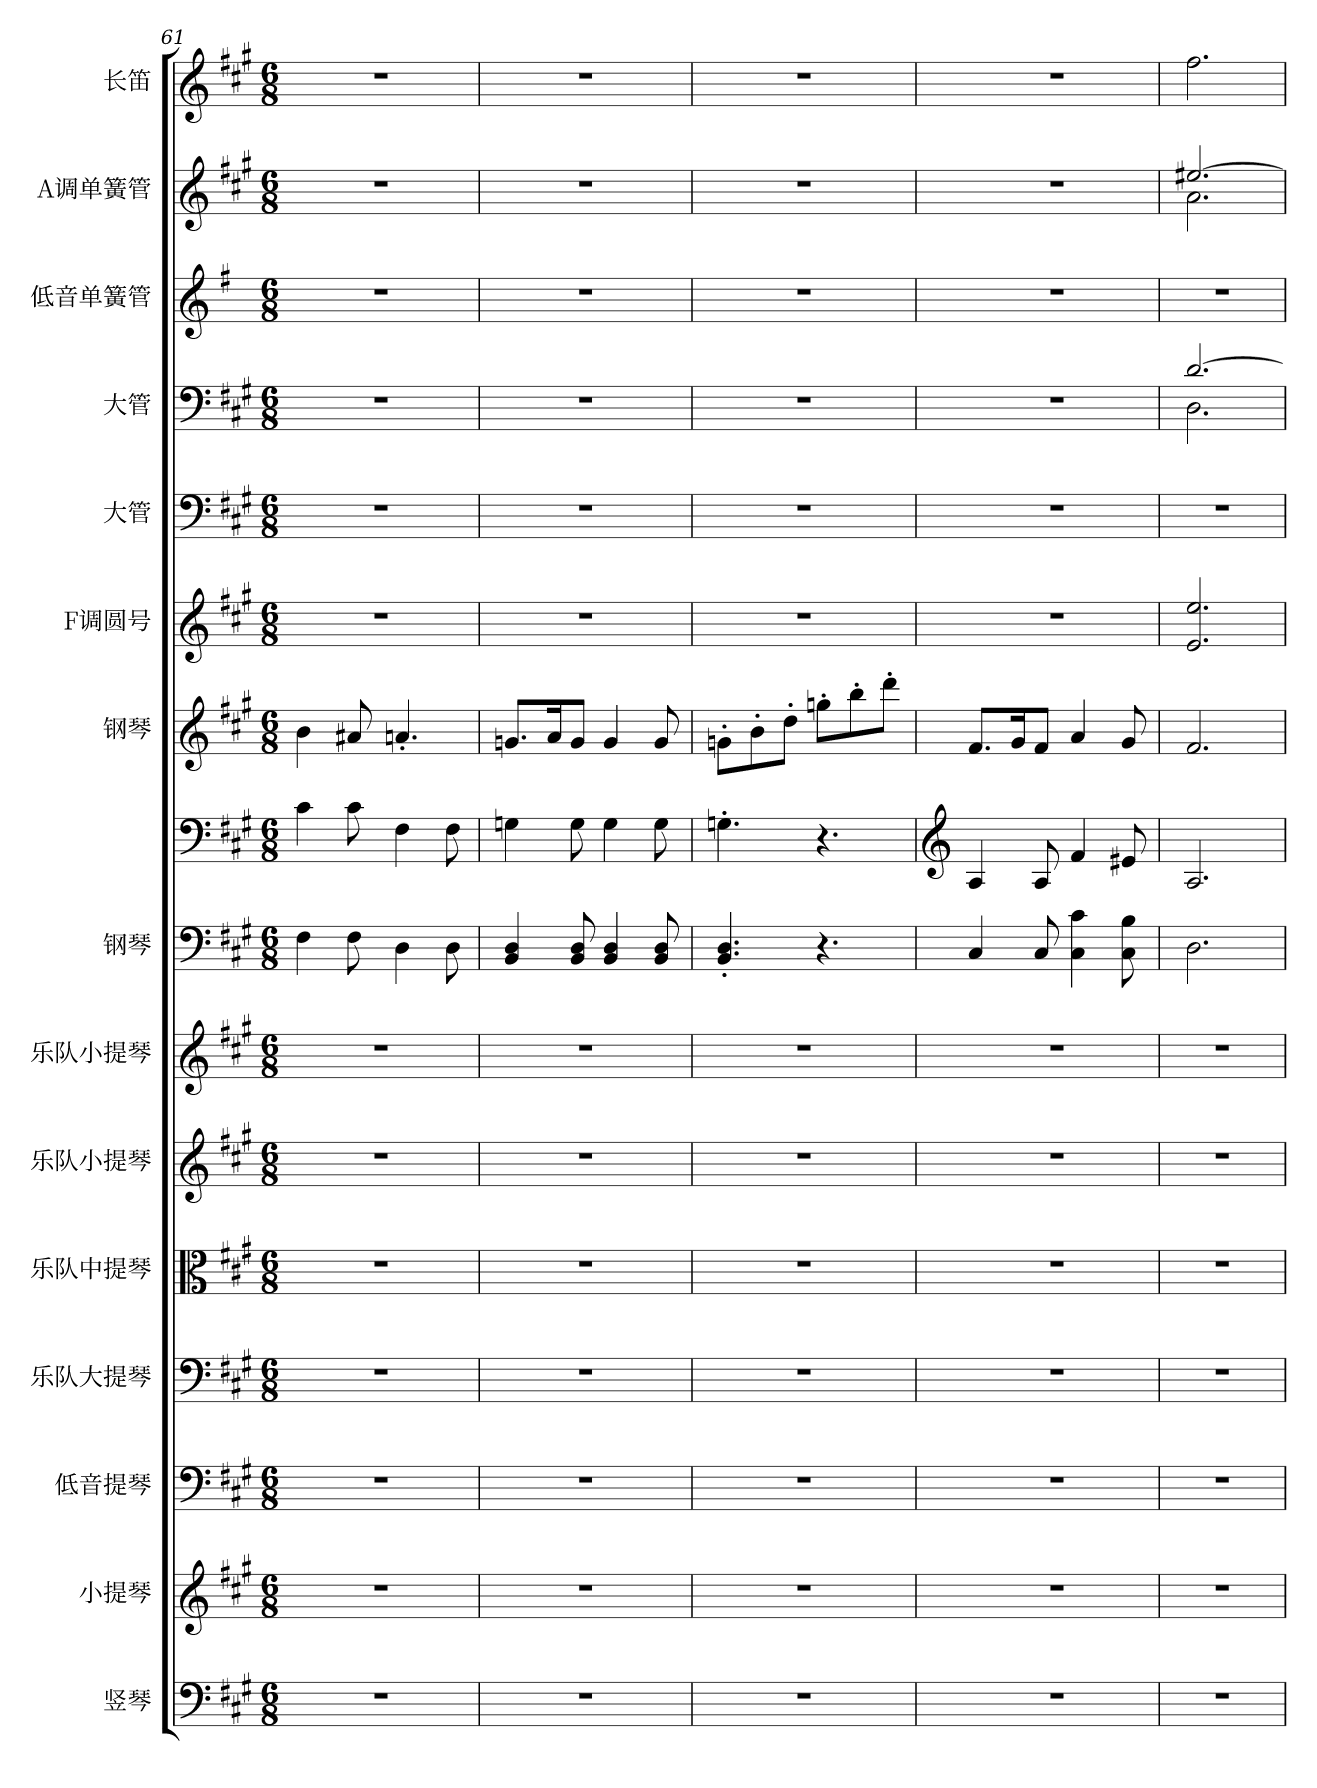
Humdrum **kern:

**kern	**kern	**kern	**kern	**kern	**kern	**kern	**kern	**kern	**kern	**kern	**kern	**kern	**kern	**kern	**kern
*part15	*part14	*part13	*part12	*part11	*part10	*part9	*part8	*part8	*part7	*part6	*part5	*part4	*part3	*part2	*part1
*staff16	*staff15	*staff14	*staff13	*staff12	*staff11	*staff10	*staff9	*staff8	*staff7	*staff6	*staff5	*staff4	*staff3	*staff2	*staff1
*I"竖琴	*I"小提琴	*I"低音提琴	*I"乐队大提琴	*I"乐队中提琴	*I"乐队小提琴	*I"乐队小提琴	*I"钢琴	*	*I"钢琴	*I"F调圆号	*I"大管	*I"大管	*I"低音单簧管	*I"A调单簧管	*I"长笛
!!LO:PB:g=z
*clefF4	*clefG2	*clefF4	*clefF4	*clefC3	*clefG2	*clefG2	*clefF4	*clefF4	*clefG2	*clefG2	*clefF4	*clefF4	*clefG2	*clefG2	*clefG2
*	*	*ITrd7c12	*	*	*	*	*	*	*	*ITrd4c7	*	*	*ITrd8c14	*ITrd2c3	*
*k[f#c#g#]	*k[f#c#g#]	*k[f#c#g#]	*k[f#c#g#]	*k[f#c#g#]	*k[f#c#g#]	*k[f#c#g#]	*k[f#c#g#]	*k[f#c#g#]	*k[f#c#g#]	*k[f#c#]	*k[f#c#g#]	*k[f#c#g#]	*k[f#]	*k[f#c#g#d#a#e#]	*k[f#c#g#]
*M6/8	*M6/8	*M6/8	*M6/8	*M6/8	*M6/8	*M6/8	*M6/8	*M6/8	*M6/8	*M6/8	*M6/8	*M6/8	*M6/8	*M6/8	*M6/8
=61	=61	=61	=61	=61	=61	=61	=61	=61	=61	=61	=61	=61	=61	=61	=61
2.r	2.r	2.r	2.r	2.r	2.r	2.r	4F#\	4c#\	4b\	2.r	2.r	2.r	2.r	2.r	2.r
.	.	.	.	.	.	.	8F#\	8c#\	8a#X/	.	.	.	.	.	.
.	.	.	.	.	.	.	4D\	4F#\	4.an'/	.	.	.	.	.	.
.	.	.	.	.	.	.	8D\	8F#\	.	.	.	.	.	.	.
=62	=62	=62	=62	=62	=62	=62	=62	=62	=62	=62	=62	=62	=62	=62	=62
2.r	2.r	2.r	2.r	2.r	2.r	2.r	4BB/ 4D/	4Gn\	8.gn/L	2.r	2.r	2.r	2.r	2.r	2.r
.	.	.	.	.	.	.	.	.	16a/K	.	.	.	.	.	.
.	.	.	.	.	.	.	8BB/ 8D/	8G\	8g/J	.	.	.	.	.	.
.	.	.	.	.	.	.	4BB/ 4D/	4G\	4g/	.	.	.	.	.	.
.	.	.	.	.	.	.	8BB/ 8D/	8G\	8g/	.	.	.	.	.	.
=63	=63	=63	=63	=63	=63	=63	=63	=63	=63	=63	=63	=63	=63	=63	=63
2.r	2.r	2.r	2.r	2.r	2.r	2.r	4.BB/' 4.D/'	4.Gn'\	8gn'\L	2.r	2.r	2.r	2.r	2.r	2.r
.	.	.	.	.	.	.	.	.	8b'\	.	.	.	.	.	.
.	.	.	.	.	.	.	.	.	8dd'\J	.	.	.	.	.	.
.	.	.	.	.	.	.	4.r	4.r	8ggn'\L	.	.	.	.	.	.
.	.	.	.	.	.	.	.	.	8bb'\	.	.	.	.	.	.
.	.	.	.	.	.	.	.	.	8ddd'\J	.	.	.	.	.	.
=64	=64	=64	=64	=64	=64	=64	=64	=64	=64	=64	=64	=64	=64	=64	=64
*	*	*	*	*	*	*	*	*clefG2	*	*	*	*	*	*	*
2.r	2.r	2.r	2.r	2.r	2.r	2.r	4C#/	4A/	8.f#/L	2.r	2.r	2.r	2.r	2.r	2.r
.	.	.	.	.	.	.	.	.	16g#/K	.	.	.	.	.	.
.	.	.	.	.	.	.	8C#/	8A/	8f#/J	.	.	.	.	.	.
.	.	.	.	.	.	.	4C#\ 4c#\	4f#/	4a/	.	.	.	.	.	.
.	.	.	.	.	.	.	8C#\ 8B\	8e#X/	8g#/	.	.	.	.	.	.
=65	=65	=65	=65	=65	=65	=65	=65	=65	=65	=65	=65	=65	=65	=65	=65
*	*	*	*	*	*	*	*	*	*	*	*	*^	*	*^	*
2.r	2.r	2.r	2.r	2.r	2.r	2.r	2.D\	2.A/	2.f#/	2.A/ 2.a/	2.r	[2.d/	2.D\	2.r	[2.cc##X/	2.f#\	2.ff#\
*	*	*	*	*	*	*	*	*	*	*	*	*v	*v	*	*v	*v	*
=	=	=	=	=	=	=	=	=	=	=	=	=	=	=	=
*-	*-	*-	*-	*-	*-	*-	*-	*-	*-	*-	*-	*-	*-	*-	*-
